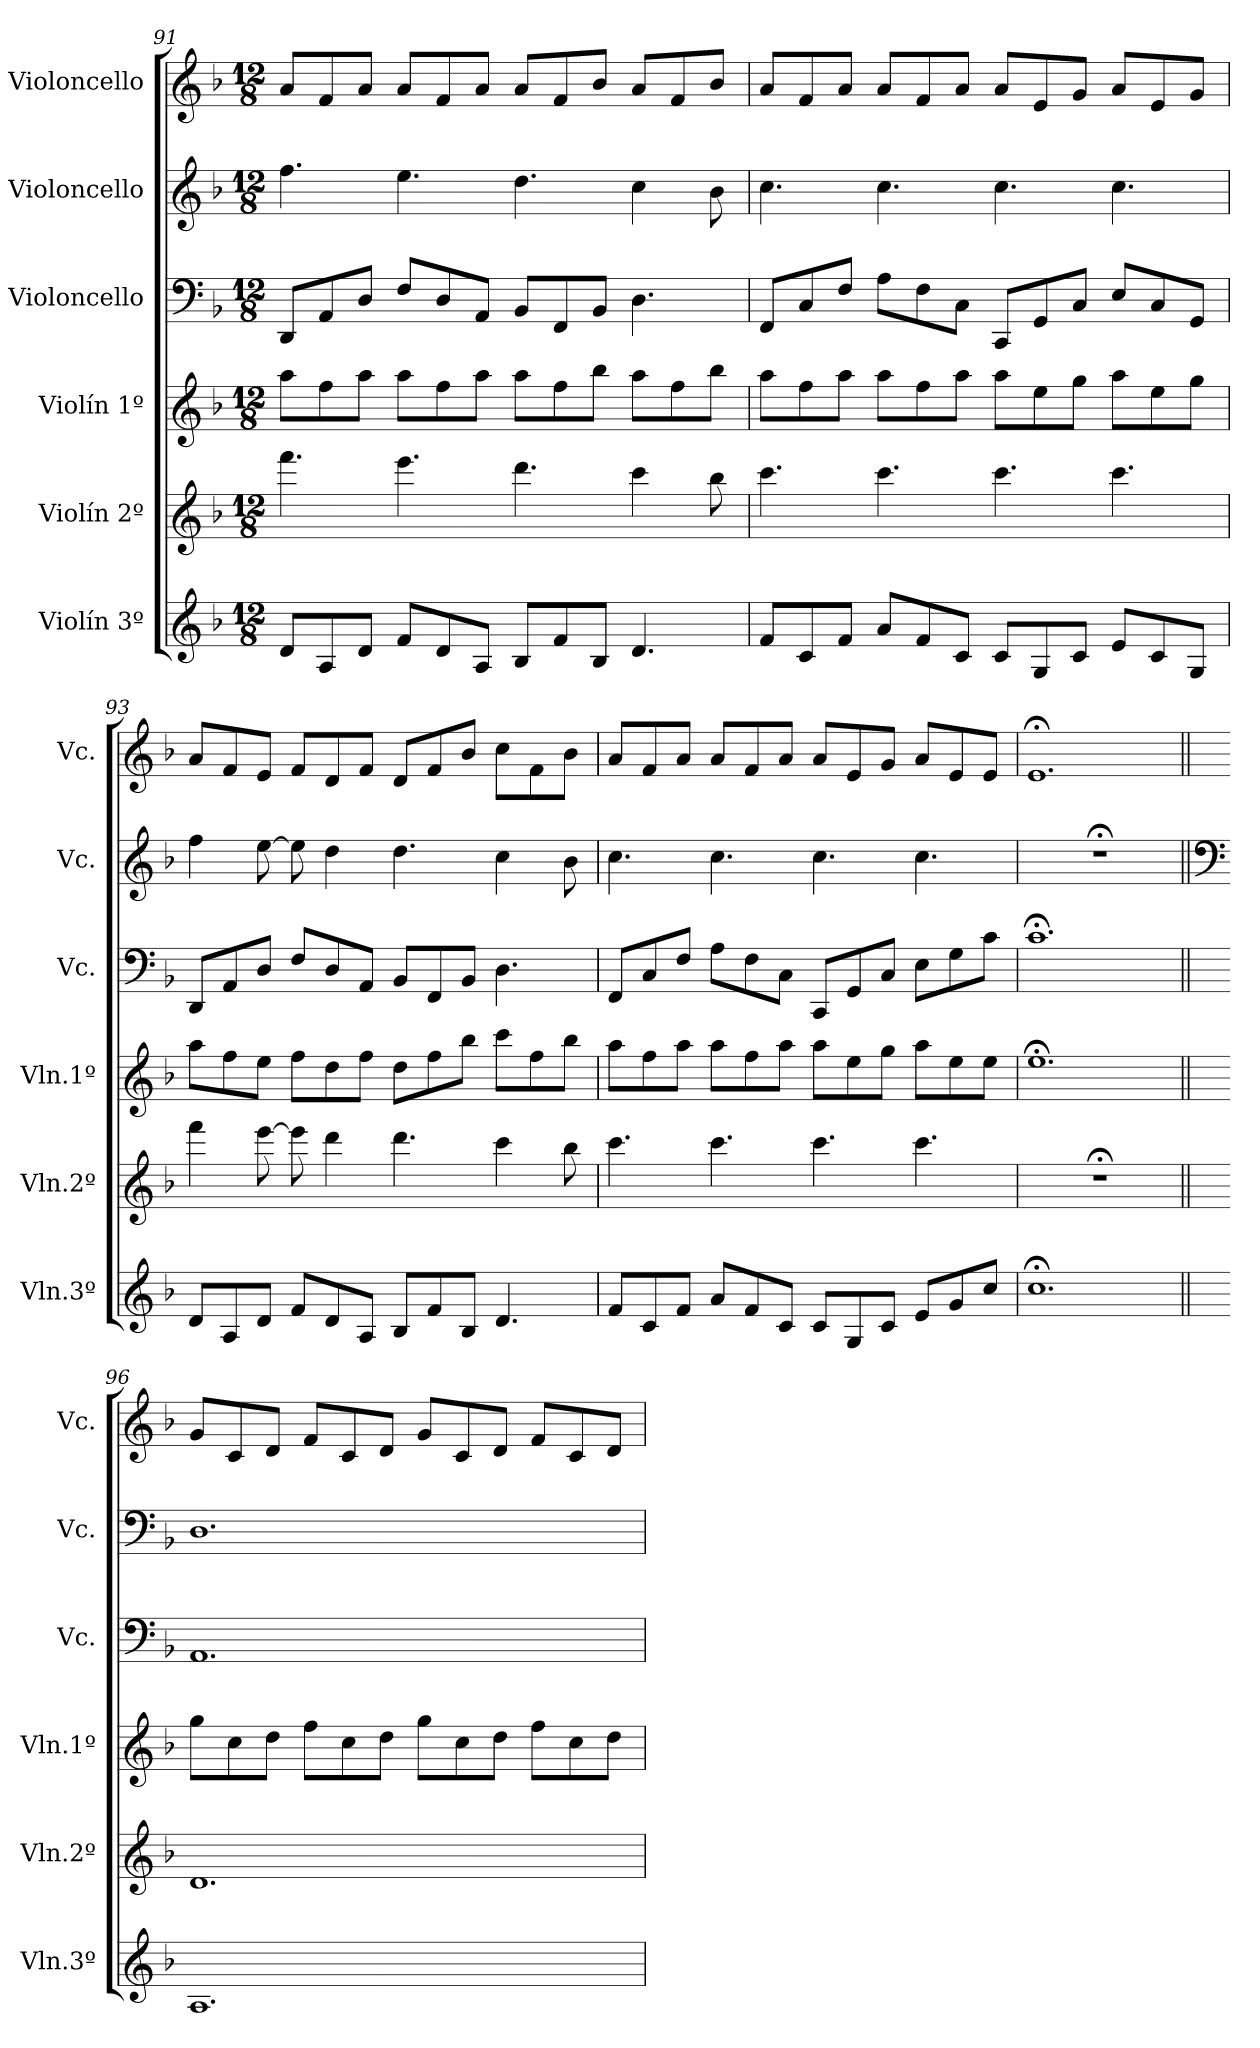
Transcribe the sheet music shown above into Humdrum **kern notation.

**kern	**kern	**kern	**kern	**kern	**kern
*part6	*part5	*part4	*part3	*part2	*part1
*staff6	*staff5	*staff4	*staff3	*staff2	*staff1
*I"Violín 3º	*I"Violín 2º	*I"Violín 1º	*I"Violoncello	*I"Violoncello	*I"Violoncello
*I'Vln.3º	*I'Vln.2º	*I'Vln.1º	*I'Vc.	*I'Vc.	*I'Vc.
*clefG2	*clefG2	*clefG2	*clefF4	*clefG2	*clefG2
*k[b-]	*k[b-]	*k[b-]	*k[b-]	*k[b-]	*k[b-]
*M12/8	*M12/8	*M12/8	*M12/8	*M12/8	*M12/8
=91	=91	=91	=91	=91	=91
8d/L	4.fff\	8aa\L	8DD/L	4.ff\	8a/L
8A/	.	8ff\	8AA/	.	8f/
8d/J	.	8aa\J	8D/J	.	8a/J
8f/L	4.eee\	8aa\L	8F/L	4.ee\	8a/L
8d/	.	8ff\	8D/	.	8f/
8A/J	.	8aa\J	8AA/J	.	8a/J
8B-/L	4.ddd\	8aa\L	8BB-/L	4.dd\	8a/L
8f/	.	8ff\	8FF/	.	8f/
8B-/J	.	8bb-\J	8BB-/J	.	8b-/J
4.d/	4ccc\	8aa\L	4.D\	4cc\	8a/L
.	.	8ff\	.	.	8f/
.	8bb-\	8bb-\J	.	8b-\	8b-/J
!!LO:LB:g=z
=92	=92	=92	=92	=92	=92
8f/L	4.ccc\	8aa\L	8FF/L	4.cc\	8a/L
8c/	.	8ff\	8C/	.	8f/
8f/J	.	8aa\J	8F/J	.	8a/J
8a/L	4.ccc\	8aa\L	8A\L	4.cc\	8a/L
8f/	.	8ff\	8F\	.	8f/
8c/J	.	8aa\J	8C\J	.	8a/J
8c/L	4.ccc\	8aa\L	8CC/L	4.cc\	8a/L
8G/	.	8ee\	8GG/	.	8e/
8c/J	.	8gg\J	8C/J	.	8g/J
8e/L	4.ccc\	8aa\L	8E/L	4.cc\	8a/L
8c/	.	8ee\	8C/	.	8e/
8G/J	.	8gg\J	8GG/J	.	8g/J
=93	=93	=93	=93	=93	=93
8d/L	4fff\	8aa\L	8DD/L	4ff\	8a/L
8A/	.	8ff\	8AA/	.	8f/
8d/J	[8eee\	8ee\J	8D/J	[8ee\	8e/J
8f/L	8eee\]	8ff\L	8F/L	8ee\]	8f/L
8d/	4ddd\	8dd\	8D/	4dd\	8d/
8A/J	.	8ff\J	8AA/J	.	8f/J
8B-/L	4.ddd\	8dd\L	8BB-/L	4.dd\	8d/L
8f/	.	8ff\	8FF/	.	8f/
8B-/J	.	8bb-\J	8BB-/J	.	8b-/J
4.d/	4ccc\	8ccc\L	4.D\	4cc\	8cc\L
.	.	8ff\	.	.	8f\
.	8bb-\	8bb-\J	.	8b-\	8b-\J
=94	=94	=94	=94	=94	=94
8f/L	4.ccc\	8aa\L	8FF/L	4.cc\	8a/L
8c/	.	8ff\	8C/	.	8f/
8f/J	.	8aa\J	8F/J	.	8a/J
8a/L	4.ccc\	8aa\L	8A\L	4.cc\	8a/L
8f/	.	8ff\	8F\	.	8f/
8c/J	.	8aa\J	8C\J	.	8a/J
8c/L	4.ccc\	8aa\L	8CC/L	4.cc\	8a/L
8G/	.	8ee\	8GG/	.	8e/
8c/J	.	8gg\J	8C/J	.	8g/J
8e/L	4.ccc\	8aa\L	8E\L	4.cc\	8a/L
8g/	.	8ee\	8G\	.	8e/
8cc/J	.	8ee\J	8c\J	.	8e/J
=95	=95	=95	=95	=95	=95
1.cc;<	1.r;<	1.ee;<	1.c;<	1.r;<	1.e;<
!!LO:LB:g=z
=96||	=96||	=96||	=96||	=96||	=96||
*	*	*	*	*clefF4	*
1.A	1.d	8gg\L	1.AA	1.D	8g/L
.	.	8cc\	.	.	8c/
.	.	8dd\J	.	.	8d/J
.	.	8ff\L	.	.	8f/L
.	.	8cc\	.	.	8c/
.	.	8dd\J	.	.	8d/J
.	.	8gg\L	.	.	8g/L
.	.	8cc\	.	.	8c/
.	.	8dd\J	.	.	8d/J
.	.	8ff\L	.	.	8f/L
.	.	8cc\	.	.	8c/
.	.	8dd\J	.	.	8d/J
=	=	=	=	=	=
*-	*-	*-	*-	*-	*-
